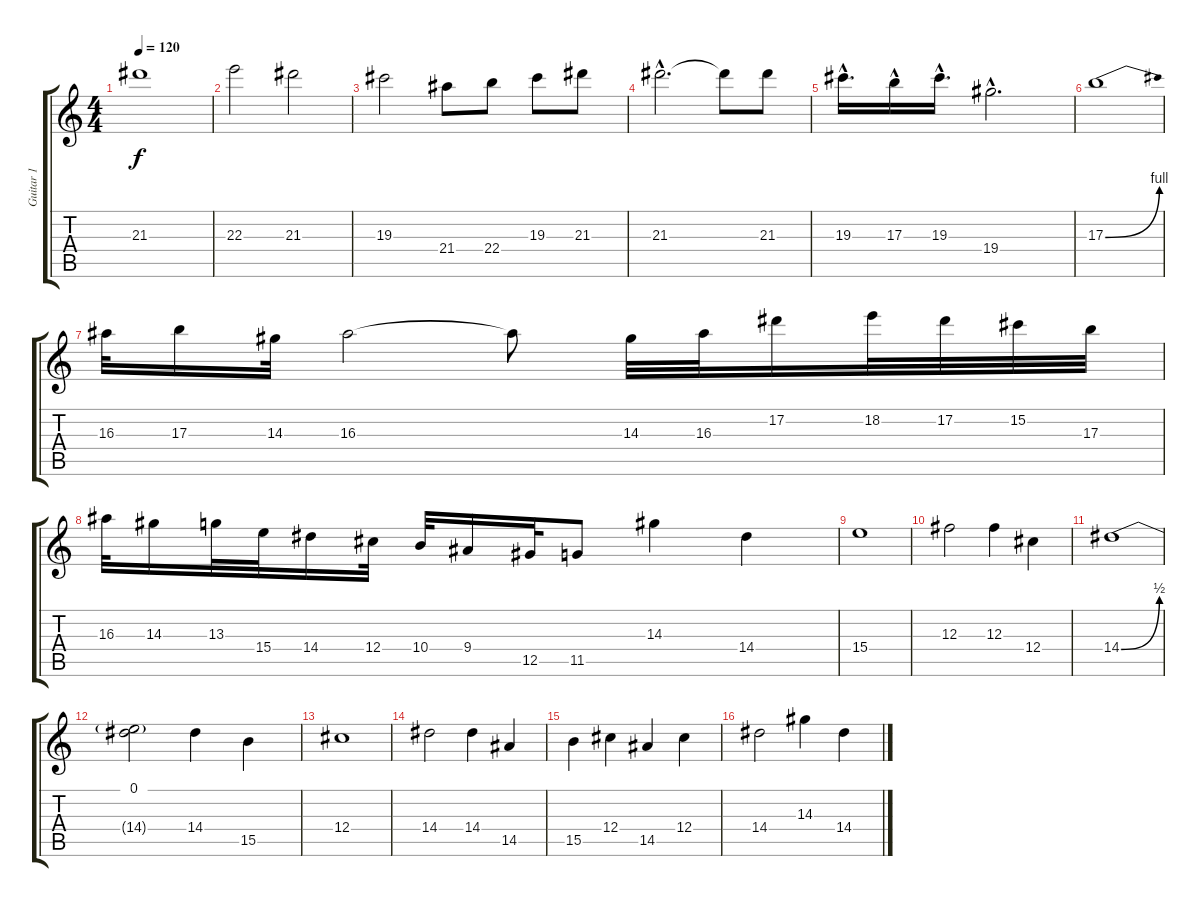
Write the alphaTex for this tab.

\track ("Guitar 1" "Guitar 1") {instrument overdrivenguitar}
\staff {score tabs}
\tuning (Eb4 Bb3 Gb3 Db3 Ab2 Eb2) {hide}
\ts (4 4)
\tempo 120
\clef g2
\ks c
21.3.1{dy f} |
22.3.2 21.3.2 |
19.3.2 21.4.8 22.4.8 19.3.8 21.3.8 |
21.3{hac}.2{d} 21.3{t}.8 21.3.8 |
19.3{hac}.16{d} 17.3{hac}.16 19.3{hac}.16{d} 19.4{hac}.2{d} |
17.3{be (bend 0 0 60 4)}.1 |
16.3.32 17.3.16 14.3.32 16.3.2 16.3{t}.8 14.3.32 16.3.32 17.2.16 18.2.32 17.2.32 15.2.32 17.3.32 |
16.3.32 14.3.16 13.3.32 15.4.32 14.4.16 12.4.32 10.4.32 9.4.16 12.5.32 11.5.8 14.3.4 14.4.4 |
15.4.1 |
12.3.2 12.3.4 12.4.4 |
14.4{be (bend 0 0 60 2)}.1 |
(0.1 14.4{t}).2 14.4.4 15.5.4 |
12.4.1 |
14.4.2 14.4.4 14.5.4 |
15.5.4 12.4.4 14.5.4 12.4.4 |
14.4.2 14.3.4 14.4.4
